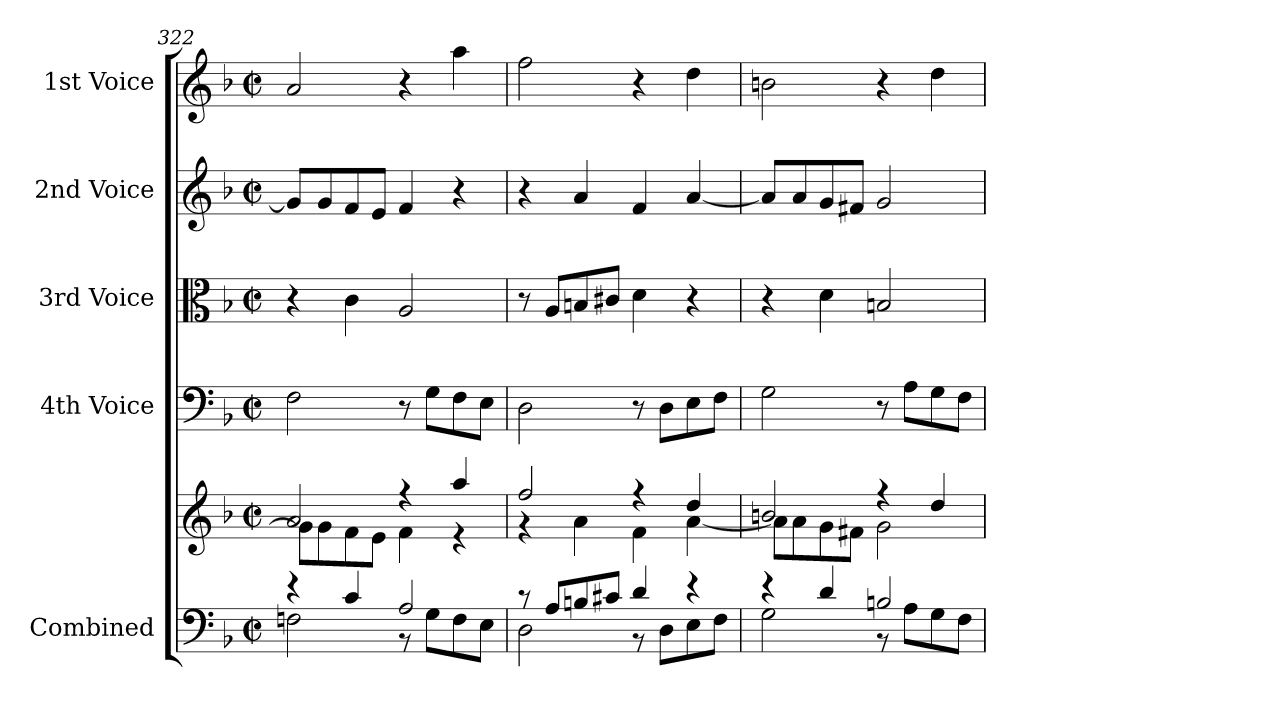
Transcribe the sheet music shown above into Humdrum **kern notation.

**kern	**kern	**kern	**kern	**kern	**kern
*part5	*part5	*part4	*part3	*part2	*part1
*staff6	*staff5	*staff4	*staff3	*staff2	*staff1
*I"Combined	*	*I"4th Voice	*I"3rd Voice	*I"2nd Voice	*I"1st Voice
!!LO:PB:g=z
*clefF4	*clefG2	*clefF4	*clefC3	*clefG2	*clefG2
*k[b-]	*k[b-]	*k[b-]	*k[b-]	*k[b-]	*k[b-]
*M2/2	*M2/2	*M2/2	*M2/2	*M2/2	*M2/2
*met(c|)	*met(c|)	*met(c|)	*met(c|)	*met(c|)	*met(c|)
=322	=322	=322	=322	=322	=322
*^	*^	*	*	*	*
4r	2Fn\	2a/	8g\L]	2F\	4r	8g/L]	2a/
.	.	.	8g\	.	.	8g/	.
4c/	.	.	8f\	.	4c\	8f/	.
.	.	.	8e\J	.	.	8e/J	.
2A/	8r	4r	4f\	8r	2A/	4f/	4r
.	8G\L	.	.	8G\L	.	.	.
.	8F\	4aa/	4r	8F\	.	4r	4aa\
.	8E\J	.	.	8E\J	.	.	.
=323	=323	=323	=323	=323	=323	=323	=323
8r	2D\	2ff/	4r	2D\	8r	4r	2ff\
8A/L	.	.	.	.	8A/L	.	.
8Bn/	.	.	4a\	.	8Bn/	4a/	.
8c#X/J	.	.	.	.	8c#X/J	.	.
4d/	8r	4r	4f\	8r	4d\	4f/	4r
.	8D\L	.	.	8D\L	.	.	.
4r	8E\	4dd/	[4a\	8E\	4r	[4a/	4dd\
.	8F\J	.	.	8F\J	.	.	.
=324	=324	=324	=324	=324	=324	=324	=324
4r	2G\	2bn/	8a\L]	2G\	4r	8a/L]	2bn\
.	.	.	8a\	.	.	8a/	.
4d/	.	.	8g\	.	4d\	8g/	.
.	.	.	8f#X\J	.	.	8f#X/J	.
2Bn/	8r	4r	2g\	8r	2Bn/	2g/	4r
.	8A\L	.	.	8A\L	.	.	.
.	8G\	4dd/	.	8G\	.	.	4dd\
.	8F\J	.	.	8F\J	.	.	.
*v	*v	*	*	*	*	*	*
*	*v	*v	*	*	*	*
=	=	=	=	=	=
*-	*-	*-	*-	*-	*-
